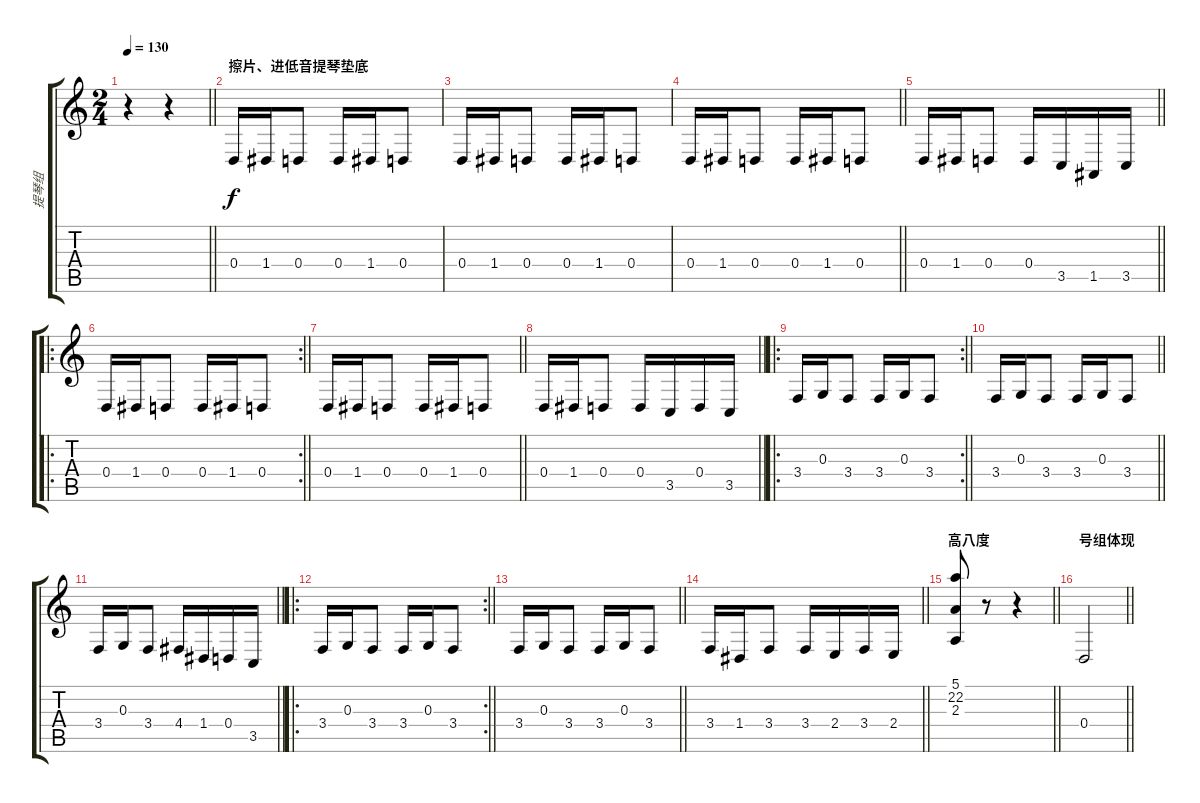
\track ("提琴组" "提琴组") {instrument stringensemble1}
\staff {score tabs}
\tuning (E4 B3 G3 D3 A2 E2) {hide}
\ts (2 4)
\tempo 130
\clef g2
\barLineRight lightlight
\ks c
r.4{dy f} r.4 |
\section ("" "擦片、进低音提琴垫底")
0.4.16 1.4.16 0.4.8 0.4.16 1.4.16 0.4.8 |
0.4.16 1.4.16 0.4.8 0.4.16 1.4.16 0.4.8 |
\barLineRight lightlight
0.4.16 1.4.16 0.4.8 0.4.16 1.4.16 0.4.8 |
\barLineRight lightlight
0.4.16 1.4.16 0.4.8 0.4.16 3.5.16 1.5.16 3.5.16 |
\ro
\rc 2
\barLineRight lightlight
0.4.16 1.4.16 0.4.8 0.4.16 1.4.16 0.4.8 |
\barLineRight lightlight
0.4.16 1.4.16 0.4.8 0.4.16 1.4.16 0.4.8 |
\barLineRight lightlight
0.4.16 1.4.16 0.4.8 0.4.16 3.5.16 0.4.16 3.5.16 |
\ro
\rc 2
\barLineRight lightlight
3.4.16 0.3.16 3.4.8 3.4.16 0.3.16 3.4.8 |
\barLineRight lightlight
3.4.16 0.3.16 3.4.8 3.4.16 0.3.16 3.4.8 |
\barLineRight lightlight
3.4.16 0.3.16 3.4.8 4.4.16 1.4.16 0.4.16 3.5.16 |
\ro
\rc 2
\barLineRight lightlight
3.4.16 0.3.16 3.4.8 3.4.16 0.3.16 3.4.8 |
\barLineRight lightlight
3.4.16 0.3.16 3.4.8 3.4.16 0.3.16 3.4.8 |
\barLineRight lightlight
3.4.16 1.4.16 3.4.8 3.4.16 2.4.16 3.4.16 2.4.16 |
\section ("" "高八度")
\barLineRight lightlight
(5.1 22.2 2.3).8 r.8 r.4 |
\section ("" "号组体现")
\barLineRight lightlight
0.4.2
